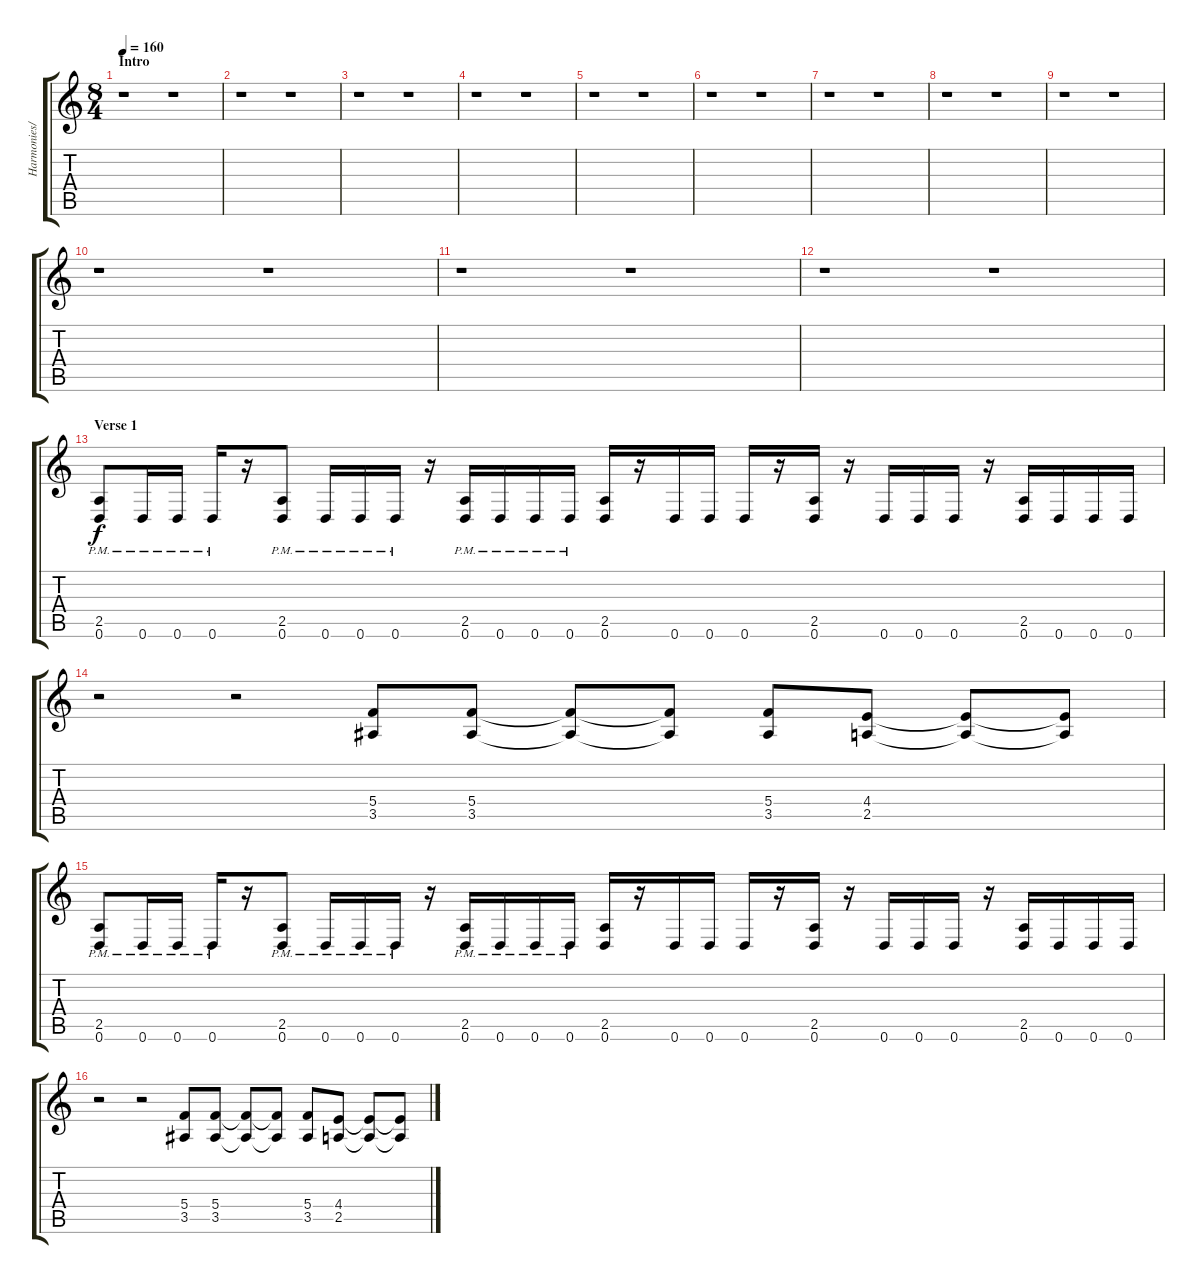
\track ("Harmonies/solo" "Harmonies/") {instrument distortionguitar}
\staff {score tabs}
\tuning (D4 A3 F3 C3 G2 D2) {hide}
\ts (8 4)
\section ("" "Intro")
\tempo 160
\clef g2
\ks c
r.1{dy f instrument distortionguitar} r.1 |
r.1 r.1 |
r.1 r.1 |
r.1 r.1 |
r.1 r.1 |
r.1 r.1 |
r.1 r.1 |
r.1 r.1 |
r.1 r.1 |
r.1 r.1 |
r.1 r.1 |
r.1 r.1 |
\section ("" "Verse 1")
(2.5{pm} 0.6{pm}).8 0.6{pm}.16 0.6{pm}.16 0.6{pm}.16 r.16 (2.5{pm} 0.6{pm}).8 0.6{pm}.16 0.6{pm}.16 0.6{pm}.16 r.16 (2.5{pm} 0.6{pm}).16 0.6{pm}.16 0.6{pm}.16 0.6{pm}.16 (2.5 0.6).16 r.16 0.6.16 0.6.16 0.6.16 r.16 (2.5 0.6).16 r.16 0.6.16 0.6.16 0.6.16 r.16 (2.5 0.6).16 0.6.16 0.6.16 0.6.16 |
r.2 r.2 (5.4 3.5).8 (5.4 3.5).8 (5.4{t} 3.5{t}).8 (5.4{t} 3.5{t}).8 (5.4 3.5).8 (4.4 2.5).8 (4.4{t} 2.5{t}).8 (4.4{t} 2.5{t}).8 |
(2.5{pm} 0.6{pm}).8 0.6{pm}.16 0.6{pm}.16 0.6{pm}.16 r.16 (2.5{pm} 0.6{pm}).8 0.6{pm}.16 0.6{pm}.16 0.6{pm}.16 r.16 (2.5{pm} 0.6{pm}).16 0.6{pm}.16 0.6{pm}.16 0.6{pm}.16 (2.5 0.6).16 r.16 0.6.16 0.6.16 0.6.16 r.16 (2.5 0.6).16 r.16 0.6.16 0.6.16 0.6.16 r.16 (2.5 0.6).16 0.6.16 0.6.16 0.6.16 |
r.2 r.2 (5.4 3.5).8 (5.4 3.5).8 (5.4{t} 3.5{t}).8 (5.4{t} 3.5{t}).8 (5.4 3.5).8 (4.4 2.5).8 (4.4{t} 2.5{t}).8 (4.4{t} 2.5{t}).8
